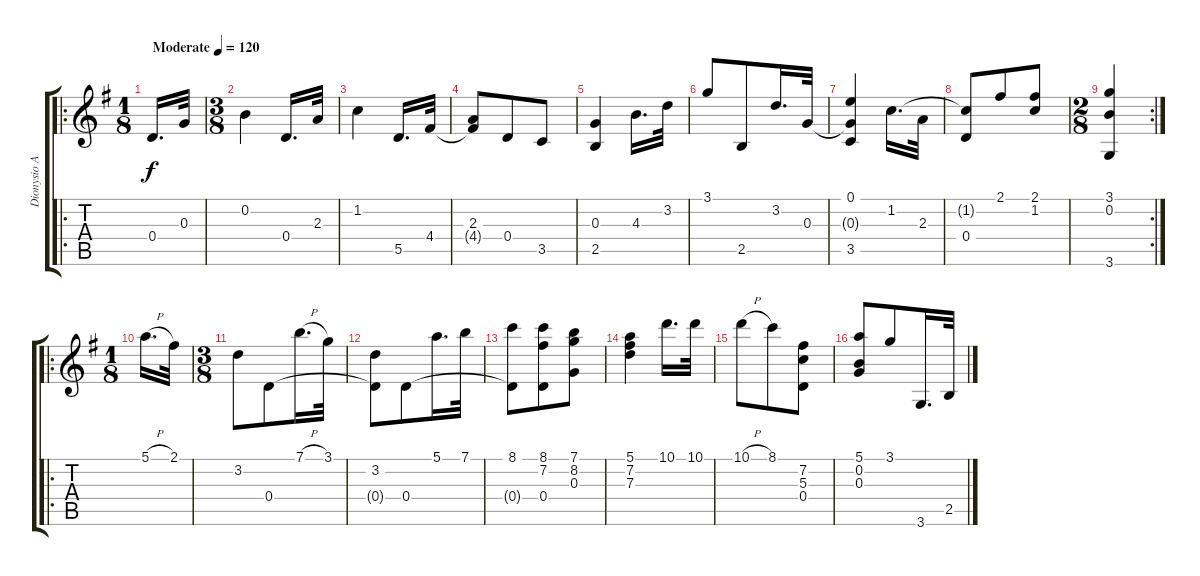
\track ("Dionysio Aguado" "Dionysio A") {instrument acousticguitarnylon}
\staff {score tabs}
\tuning (E4 B3 G3 D3 A2 E2) {hide}
\ro
\ts (1 8)
\tempo (120 "Moderate")
\clef g2
\ks g
0.4.16{d dy f instrument acousticguitarnylon} 0.3.32 |
\ts (3 8)
0.2.4 0.4.16{d} 2.3.32 |
1.2.4 5.5.16{d} 4.4.32 |
(2.3 4.4{t}).8 0.4.8 3.5.8 |
(0.3 2.5).4 4.3.16{d} 3.2.32 |
3.1.8 2.5.8 3.2.16{d} 0.3.32 |
(0.1 0.3{t} 3.5).4 1.2.16{d} 2.3.32 |
(1.2{t} 0.4).8 2.1.8 (2.1 1.2).8 |
\rc 2
\ts (2 8)
(3.1 0.2 3.6).4 |
\ro
\ts (1 8)
5.1{h}.16{d} 2.1.32 |
\ts (3 8)
3.2.8 0.4.8 7.1{h}.16{d} 3.1.32 |
(3.2 0.4{t}).8 0.4.8 5.1.16{d} 7.1.32 |
(8.1 0.4{t}).8 (8.1 7.2 0.4).8 (7.1 8.2 0.3).8 |
(5.1 7.2 7.3).4 10.1.16{d} 10.1.32 |
10.1{h}.8 8.1.8 (7.2 5.3 0.4).8 |
(5.1 0.2 0.3).8 3.1.8 3.6.16{d} 2.5.32
